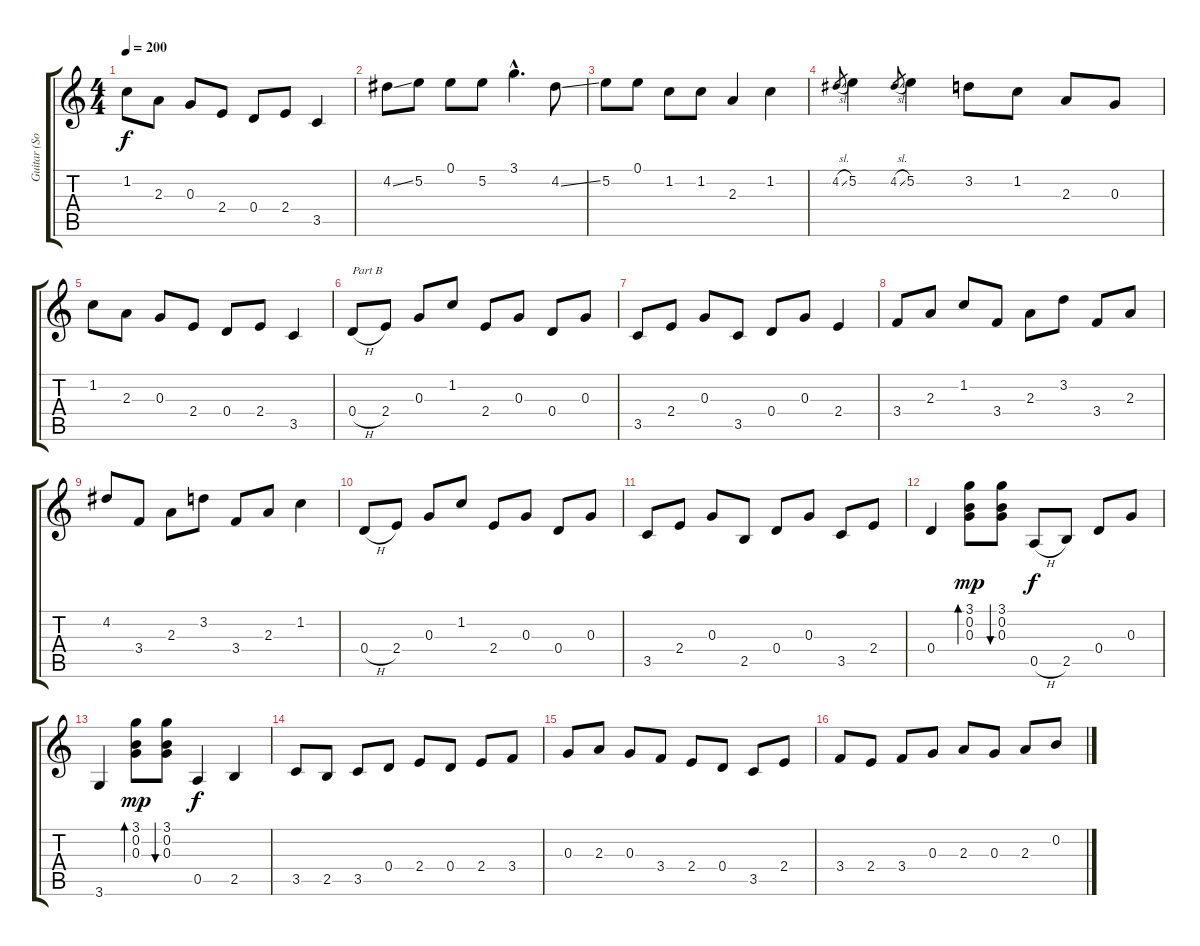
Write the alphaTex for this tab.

\track ("Guitar (Solo)" "Guitar (So") {instrument acousticguitarsteel}
\staff {score tabs}
\tuning (E4 B3 G3 D3 A2 E2) {hide}
\ts (4 4)
\tempo 200
\clef g2
\ks c
1.2.8{dy f} 2.3.8 0.3.8 2.4.8 0.4.8 2.4.8 3.5.4 |
4.2{ss}.8 5.2.8 0.1.8 5.2.8 3.1{hac}.4{d} 4.2{ss}.8 |
5.2.8 0.1.8 1.2.8 1.2.8 2.3.4 1.2.4 |
4.2{sl}.8{gr} 5.2.4 4.2{sl}.8{gr} 5.2.4 3.2.8 1.2.8 2.3.8 0.3.8 |
1.2.8 2.3.8 0.3.8 2.4.8 0.4.8 2.4.8 3.5.4 |
0.4{h}.8{txt "Part B"} 2.4.8 0.3.8 1.2.8 2.4.8 0.3.8 0.4.8 0.3.8 |
3.5.8 2.4.8 0.3.8 3.5.8 0.4.8 0.3.8 2.4.4 |
3.4.8 2.3.8 1.2.8 3.4.8 2.3.8 3.2.8 3.4.8 2.3.8 |
4.2.8 3.4.8 2.3.8 3.2.8 3.4.8 2.3.8 1.2.4 |
0.4{h}.8 2.4.8 0.3.8 1.2.8 2.4.8 0.3.8 0.4.8 0.3.8 |
3.5.8 2.4.8 0.3.8 2.5.8 0.4.8 0.3.8 3.5.8 2.4.8 |
0.4.4 (3.1 0.2 0.3).8{bd 60 dy mp} (3.1 0.2 0.3).8{bu 60} 0.5{h}.8{dy f} 2.5.8 0.4.8 0.3.8 |
3.6.4 (3.1 0.2 0.3).8{bd 60 dy mp} (3.1 0.2 0.3).8{bu 60} 0.5.4{dy f} 2.5.4 |
3.5.8 2.5.8 3.5.8 0.4.8 2.4.8 0.4.8 2.4.8 3.4.8 |
0.3.8 2.3.8 0.3.8 3.4.8 2.4.8 0.4.8 3.5.8 2.4.8 |
3.4.8 2.4.8 3.4.8 0.3.8 2.3.8 0.3.8 2.3.8 0.2.8
